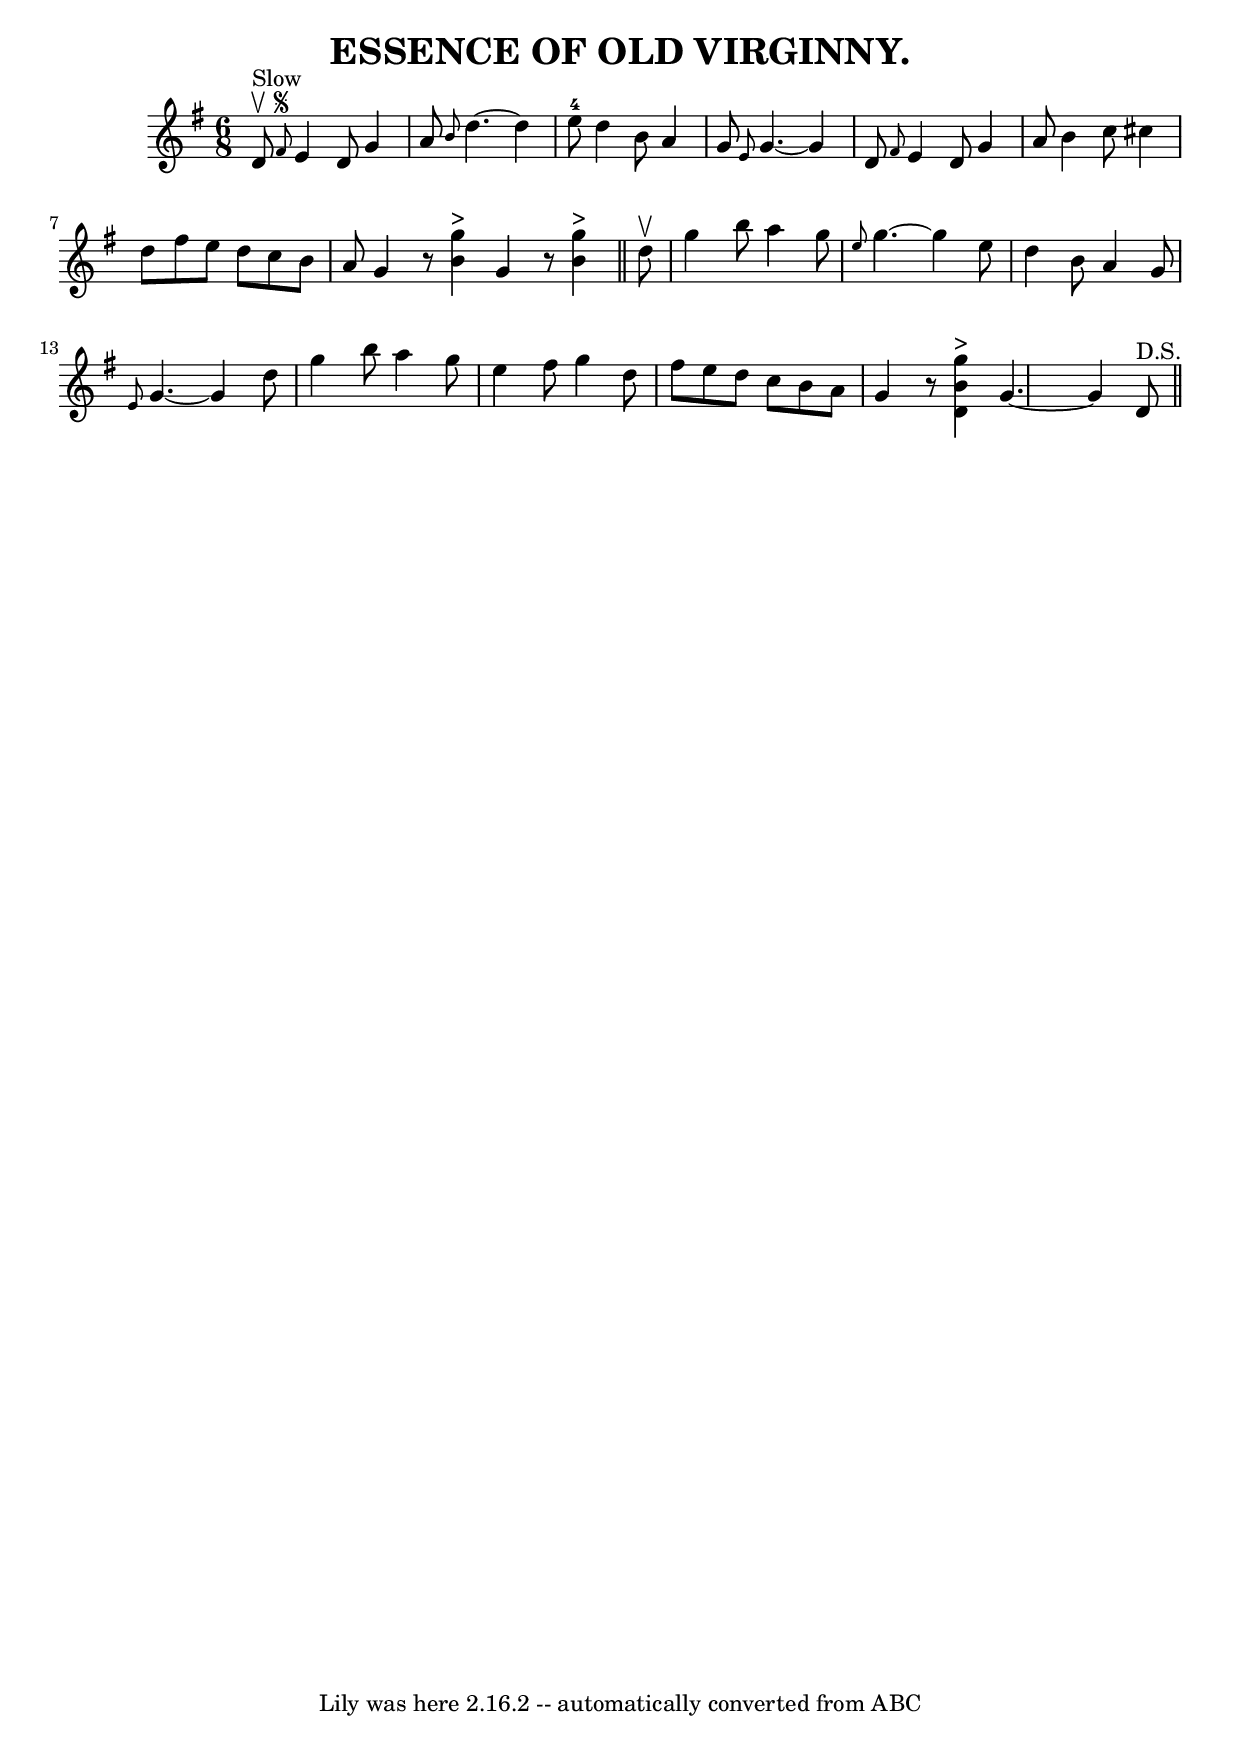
\version "2.16.2"
\include "Mammoth.ily"
\header {
  %% book = "Coles pg. 24.2"
  crossRefNumber = "18"
  footnotes = ""
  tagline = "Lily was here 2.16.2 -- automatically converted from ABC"
  title = "ESSENCE OF OLD VIRGINNY."

}
voicedefault =  {


  \time 6/8 
  \key g \major
  d'8^"Slow"^\upbow   |
  \grace { fis'8 
	  ^\segno 
	 } e'4 d'8 g'4 a'8  |
  \grace { b'8  
	 } d''4.   ~   
  d''4 e''8-4 |
  d''4 b'8 a'4 g'8  |
  \grace {    
    e'8  
  } g'4.   ~ g'4 d'8  |
  \grace { fis'8  
	 } e'4 d'8 
  g'4 a'8  |
  b'4 c''8 cis''4 d''8  |
  fis''8    
  e''8 d''8 c''8 b'8 a'8  |
  g'4    r8   << g''4^">" b'4 
	       >> \bar ":|" g'4    r8   << g''4^">" b'4   >> \bar "||" d''8^\upbow |
  g''4 b''8 a''4 g''8  |
  \grace { e''8  
	 }   
  g''4.   ~ g''4 e''8  |
  d''4 b'8 a'4 g'8  |
  
  \grace { e'8  
	 } g'4.   ~ g'4 d''8  |
  g''4 b''8 a''4 
  g''8  |
  e''4 fis''8 g''4 d''8  |
  fis''8 e''8   
  d''8 c''8 b'8 a'8  |
  g'4    r8   << g''4^">" b'4 d'4 
	       >> \bar ":|" g'4.   ~ g'4 d'8^"D.S."   \bar "||"   

}

\score{
  <<

    \context Staff="default"
    {
      \voicedefault 
      
    }

  >>
  \layout {
    
  }
  \midi {
  }

}
